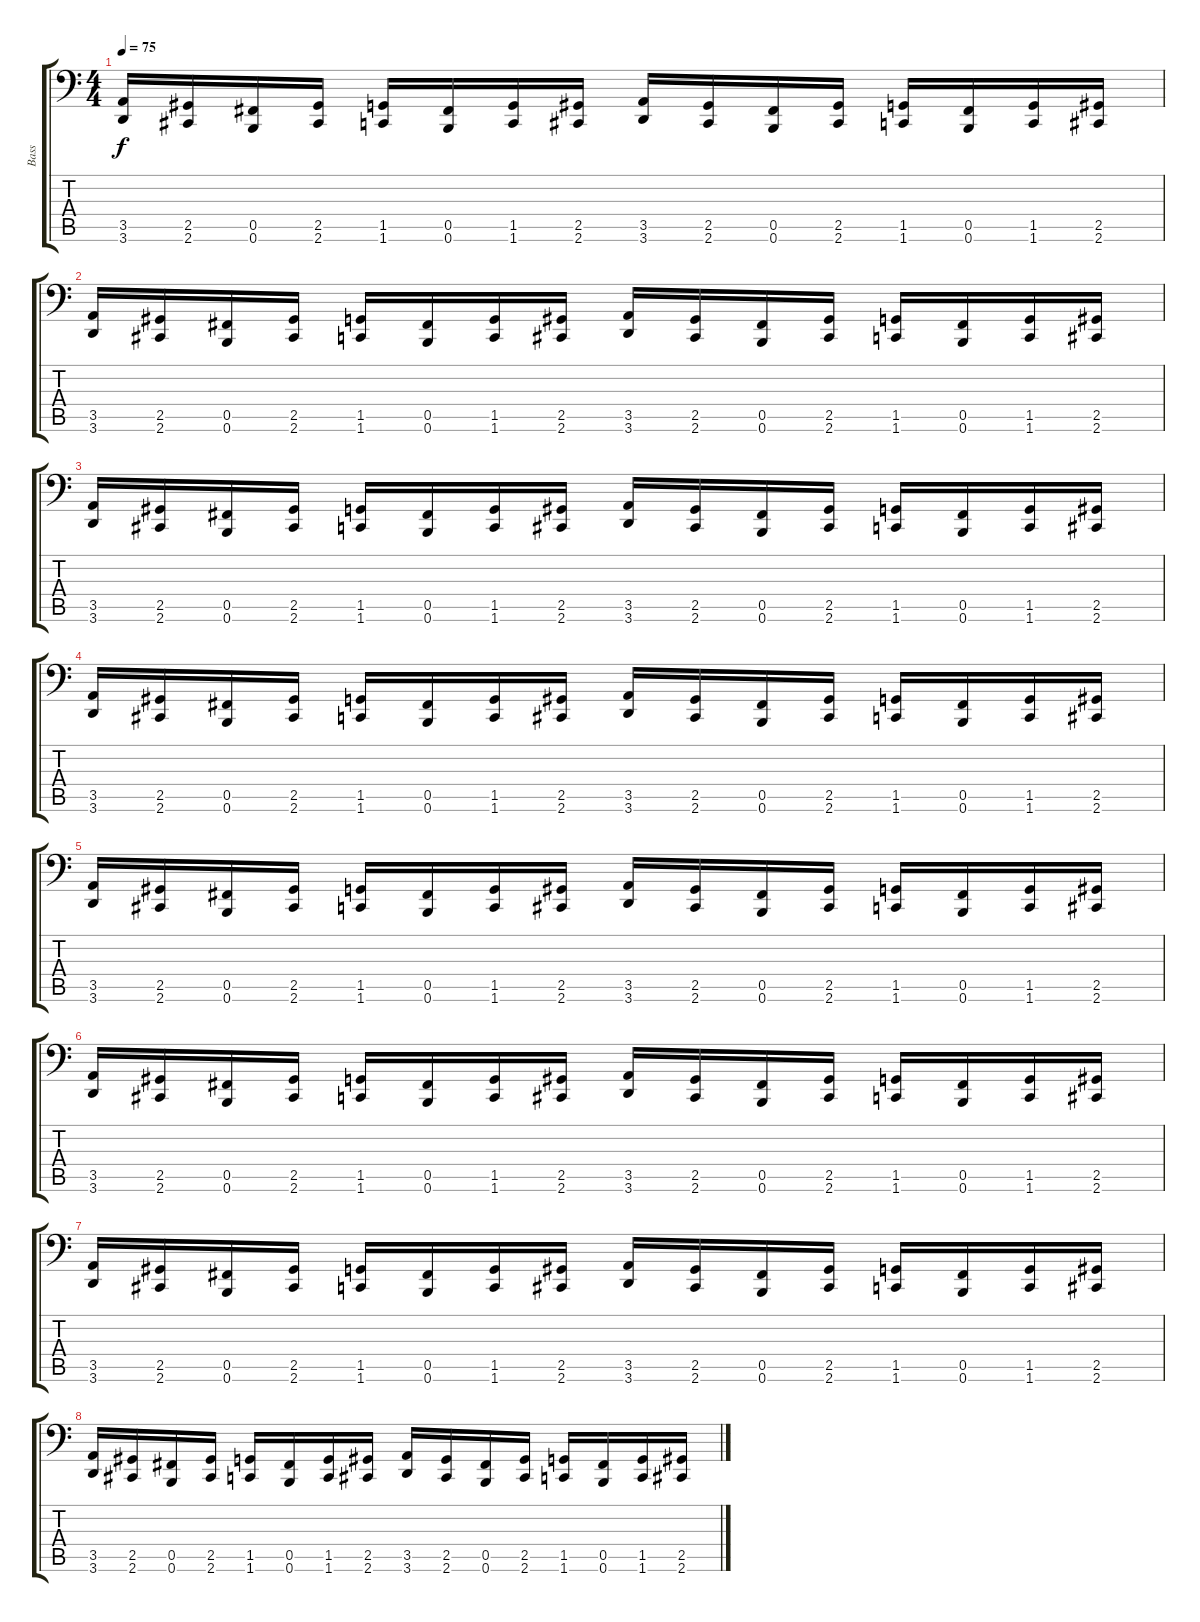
\track ("Bass" "Bass") {instrument electricbasspick}
\staff {score tabs}
\tuning (Db3 Ab2 E2 B1 Gb1 B0) {hide}
\ts (4 4)
\tempo 75
\clef f4
\ks c
(3.5 3.6).16{dy f} (2.5 2.6).16 (0.5 0.6).16 (2.5 2.6).16 (1.5 1.6).16 (0.5 0.6).16 (1.5 1.6).16 (2.5 2.6).16 (3.5 3.6).16 (2.5 2.6).16 (0.5 0.6).16 (2.5 2.6).16 (1.5 1.6).16 (0.5 0.6).16 (1.5 1.6).16 (2.5 2.6).16 |
(3.5 3.6).16 (2.5 2.6).16 (0.5 0.6).16 (2.5 2.6).16 (1.5 1.6).16 (0.5 0.6).16 (1.5 1.6).16 (2.5 2.6).16 (3.5 3.6).16 (2.5 2.6).16 (0.5 0.6).16 (2.5 2.6).16 (1.5 1.6).16 (0.5 0.6).16 (1.5 1.6).16 (2.5 2.6).16 |
(3.5 3.6).16 (2.5 2.6).16 (0.5 0.6).16 (2.5 2.6).16 (1.5 1.6).16 (0.5 0.6).16 (1.5 1.6).16 (2.5 2.6).16 (3.5 3.6).16 (2.5 2.6).16 (0.5 0.6).16 (2.5 2.6).16 (1.5 1.6).16 (0.5 0.6).16 (1.5 1.6).16 (2.5 2.6).16 |
(3.5 3.6).16 (2.5 2.6).16 (0.5 0.6).16 (2.5 2.6).16 (1.5 1.6).16 (0.5 0.6).16 (1.5 1.6).16 (2.5 2.6).16 (3.5 3.6).16 (2.5 2.6).16 (0.5 0.6).16 (2.5 2.6).16 (1.5 1.6).16 (0.5 0.6).16 (1.5 1.6).16 (2.5 2.6).16 |
(3.5 3.6).16 (2.5 2.6).16 (0.5 0.6).16 (2.5 2.6).16 (1.5 1.6).16 (0.5 0.6).16 (1.5 1.6).16 (2.5 2.6).16 (3.5 3.6).16 (2.5 2.6).16 (0.5 0.6).16 (2.5 2.6).16 (1.5 1.6).16 (0.5 0.6).16 (1.5 1.6).16 (2.5 2.6).16 |
(3.5 3.6).16 (2.5 2.6).16 (0.5 0.6).16 (2.5 2.6).16 (1.5 1.6).16 (0.5 0.6).16 (1.5 1.6).16 (2.5 2.6).16 (3.5 3.6).16 (2.5 2.6).16 (0.5 0.6).16 (2.5 2.6).16 (1.5 1.6).16 (0.5 0.6).16 (1.5 1.6).16 (2.5 2.6).16 |
(3.5 3.6).16 (2.5 2.6).16 (0.5 0.6).16 (2.5 2.6).16 (1.5 1.6).16 (0.5 0.6).16 (1.5 1.6).16 (2.5 2.6).16 (3.5 3.6).16 (2.5 2.6).16 (0.5 0.6).16 (2.5 2.6).16 (1.5 1.6).16 (0.5 0.6).16 (1.5 1.6).16 (2.5 2.6).16 |
(3.5 3.6).16 (2.5 2.6).16 (0.5 0.6).16 (2.5 2.6).16 (1.5 1.6).16 (0.5 0.6).16 (1.5 1.6).16 (2.5 2.6).16 (3.5 3.6).16 (2.5 2.6).16 (0.5 0.6).16 (2.5 2.6).16 (1.5 1.6).16 (0.5 0.6).16 (1.5 1.6).16 (2.5 2.6).16
